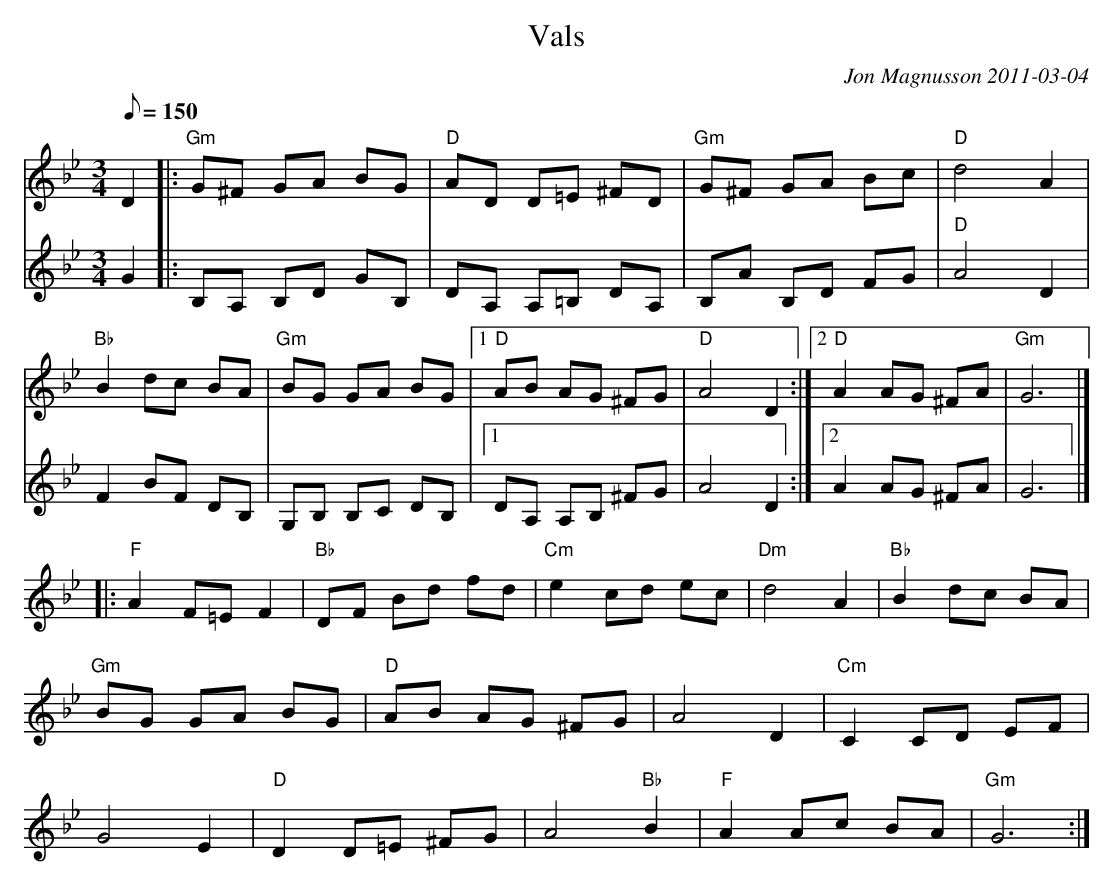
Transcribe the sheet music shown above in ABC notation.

X:1
T: Vals
C: Jon Magnusson 2011-03-04
M: 3/4
L: 1/8
K: Gm
Q:150
[V:1] D2|:"Gm" G^F GA BG|"D" AD D=E ^FD|"Gm" G^F GA Bc|"D" d4 A2|
[V:2] G2|:B,A, B,D GB,|DA, A,=B, DA,|B,A B,D FG|"D" A4 D2|
[V:1] "Bb" B2dc BA|"Gm" BG GA BG|[1 "D"AB AG ^FG|"D" A4 D2:|[2 "D" A2 AG ^FA|"Gm" G6|]
[V:2] F2BF DB,|G,B, B,C DB,|[1 DA, A,B, ^FG|A4 D2:|[2 A2 AG ^FA| G6|]
|:"F" A2 F=E F2|"Bb" DF Bd fd|"Cm" e2 cd ec|"Dm" d4 A2|"Bb" B2 dc BA|"Gm" BG GA BG|"D" AB AG ^FG|A4 D2|
"Cm" C2 CD EF|G4 E2|"D" D2 D=E ^FG|A4 "Bb" B2|"F" A2 Ac BA|"Gm" G6:|
